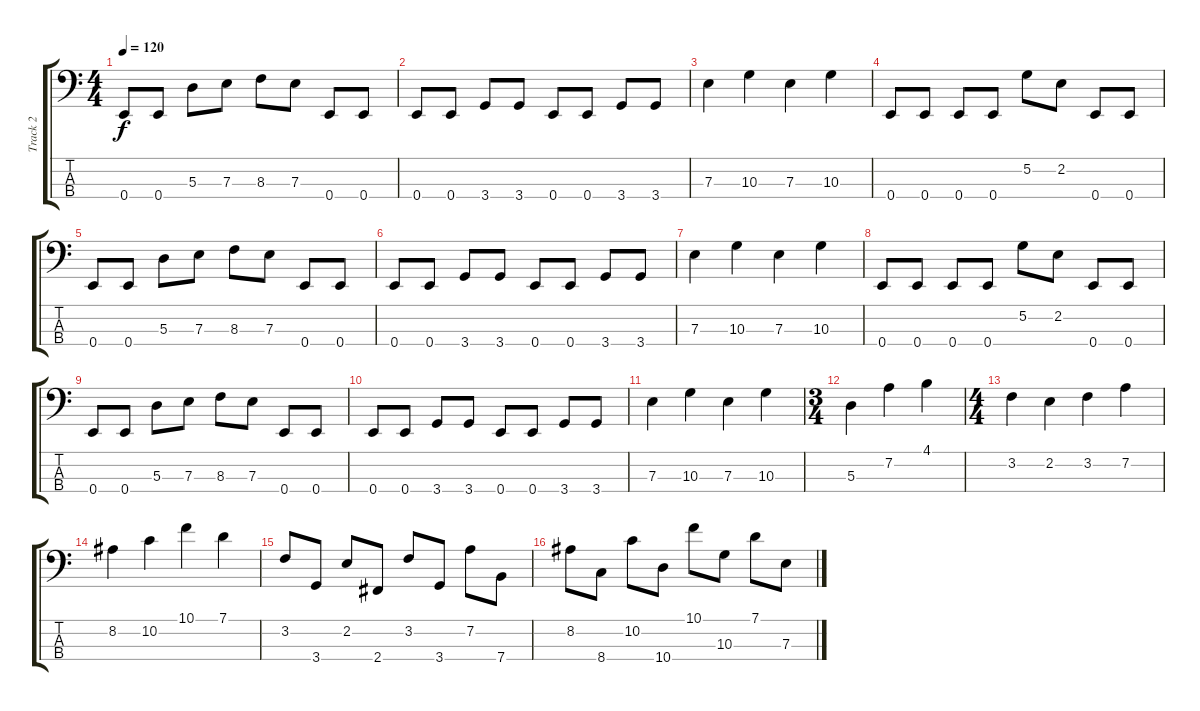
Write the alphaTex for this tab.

\track ("Track 2" "Track 2") {instrument electricbassfinger}
\staff {score tabs}
\tuning (G2 D2 A1 E1) {hide}
\ts (4 4)
\tempo 120
\clef f4
\ks c
0.4.8{dy f} 0.4.8 5.3.8 7.3.8 8.3.8 7.3.8 0.4.8 0.4.8 |
0.4.8 0.4.8 3.4.8 3.4.8 0.4.8 0.4.8 3.4.8 3.4.8 |
7.3.4 10.3.4 7.3.4 10.3.4 |
0.4.8 0.4.8 0.4.8 0.4.8 5.2.8 2.2.8 0.4.8 0.4.8 |
0.4.8 0.4.8 5.3.8 7.3.8 8.3.8 7.3.8 0.4.8 0.4.8 |
0.4.8 0.4.8 3.4.8 3.4.8 0.4.8 0.4.8 3.4.8 3.4.8 |
7.3.4 10.3.4 7.3.4 10.3.4 |
0.4.8 0.4.8 0.4.8 0.4.8 5.2.8 2.2.8 0.4.8 0.4.8 |
0.4.8 0.4.8 5.3.8 7.3.8 8.3.8 7.3.8 0.4.8 0.4.8 |
0.4.8 0.4.8 3.4.8 3.4.8 0.4.8 0.4.8 3.4.8 3.4.8 |
7.3.4 10.3.4 7.3.4 10.3.4 |
\ts (3 4)
5.3.4 7.2.4 4.1.4 |
\ts (4 4)
3.2.4 2.2.4 3.2.4 7.2.4 |
8.2.4 10.2.4 10.1.4 7.1.4 |
3.2.8 3.4.8 2.2.8 2.4.8 3.2.8 3.4.8 7.2.8 7.4.8 |
8.2.8 8.4.8 10.2.8 10.4.8 10.1.8 10.3.8 7.1.8 7.3.8
